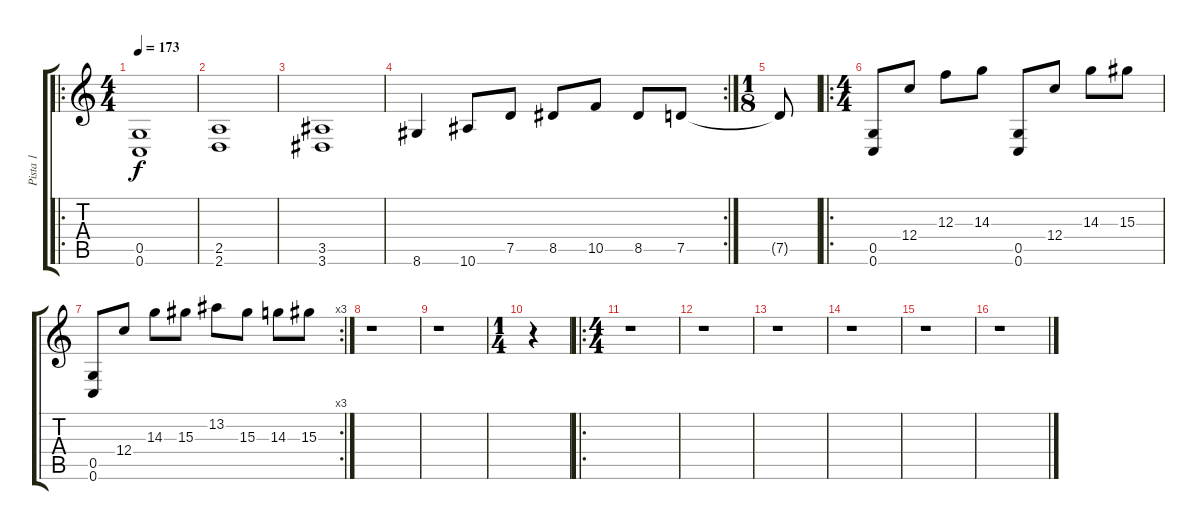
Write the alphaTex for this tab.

\track ("Pista 1" "Pista 1") {instrument distortionguitar}
\staff {score tabs}
\tuning (D4 A3 F3 C3 G2 C2) {hide}
\ro
\ts (4 4)
\tempo 173
\clef g2
\ks c
(0.5 0.6).1{dy f} |
(2.5 2.6).1 |
(3.5 3.6).1 |
\rc 2
8.6.4 10.6.8 7.5.8 8.5.8 10.5.8 8.5.8 7.5.8 |
\ts (1 8)
7.5{t}.8 |
\ro
\ts (4 4)
(0.5 0.6).8 12.4.8 12.3.8 14.3.8 (0.5 0.6).8 12.4.8 14.3.8 15.3.8 |
\rc 3
(0.5 0.6).8 12.4.8 14.3.8 15.3.8 13.2.8 15.3.8 14.3.8 15.3.8 |
r.1 |
r.1 |
\ts (1 4)
r.4 |
\ro
\ts (4 4)
r.1 |
r.1 |
r.1 |
r.1 |
r.1 |
r.1
